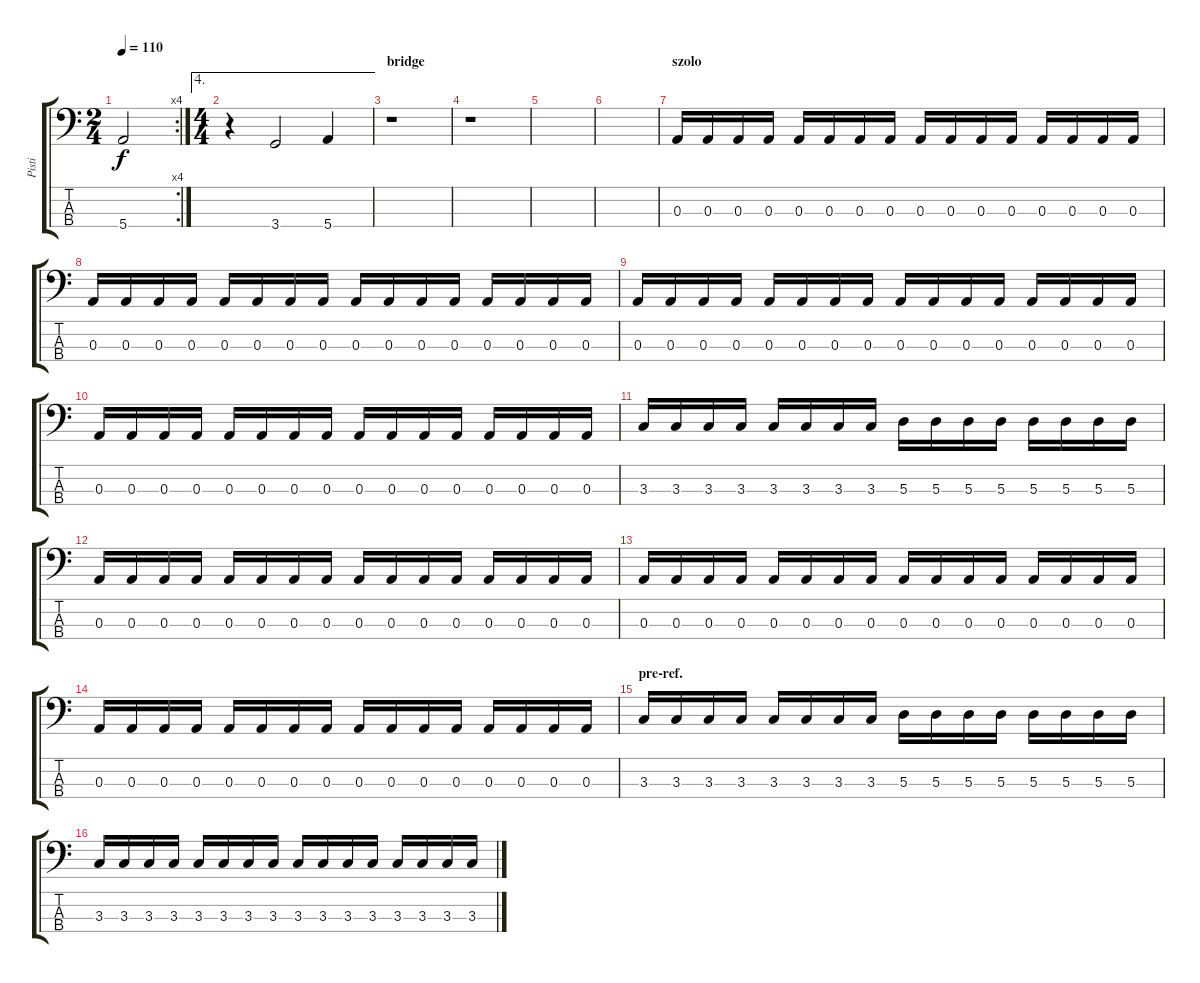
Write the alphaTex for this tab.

\track ("Pisti" "Pisti") {instrument electricbassfinger}
\staff {score tabs}
\tuning (G2 D2 A1 E1) {hide}
\rc 4
\ts (2 4)
\tempo 110
\clef f4
\ks c
5.4.2{dy f} |
\ae 4
\ts (4 4)
r.4 3.4.2 5.4.4 |
\section ("" "bridge")
r.1 |
r.1 |
|
|
\section ("" "szolo")
0.3.16 0.3.16 0.3.16 0.3.16 0.3.16 0.3.16 0.3.16 0.3.16 0.3.16 0.3.16 0.3.16 0.3.16 0.3.16 0.3.16 0.3.16 0.3.16 |
0.3.16 0.3.16 0.3.16 0.3.16 0.3.16 0.3.16 0.3.16 0.3.16 0.3.16 0.3.16 0.3.16 0.3.16 0.3.16 0.3.16 0.3.16 0.3.16 |
0.3.16 0.3.16 0.3.16 0.3.16 0.3.16 0.3.16 0.3.16 0.3.16 0.3.16 0.3.16 0.3.16 0.3.16 0.3.16 0.3.16 0.3.16 0.3.16 |
0.3.16 0.3.16 0.3.16 0.3.16 0.3.16 0.3.16 0.3.16 0.3.16 0.3.16 0.3.16 0.3.16 0.3.16 0.3.16 0.3.16 0.3.16 0.3.16 |
3.3.16 3.3.16 3.3.16 3.3.16 3.3.16 3.3.16 3.3.16 3.3.16 5.3.16 5.3.16 5.3.16 5.3.16 5.3.16 5.3.16 5.3.16 5.3.16 |
0.3.16 0.3.16 0.3.16 0.3.16 0.3.16 0.3.16 0.3.16 0.3.16 0.3.16 0.3.16 0.3.16 0.3.16 0.3.16 0.3.16 0.3.16 0.3.16 |
0.3.16 0.3.16 0.3.16 0.3.16 0.3.16 0.3.16 0.3.16 0.3.16 0.3.16 0.3.16 0.3.16 0.3.16 0.3.16 0.3.16 0.3.16 0.3.16 |
0.3.16 0.3.16 0.3.16 0.3.16 0.3.16 0.3.16 0.3.16 0.3.16 0.3.16 0.3.16 0.3.16 0.3.16 0.3.16 0.3.16 0.3.16 0.3.16 |
\section ("" "pre-ref.")
3.3.16 3.3.16 3.3.16 3.3.16 3.3.16 3.3.16 3.3.16 3.3.16 5.3.16 5.3.16 5.3.16 5.3.16 5.3.16 5.3.16 5.3.16 5.3.16 |
3.3.16 3.3.16 3.3.16 3.3.16 3.3.16 3.3.16 3.3.16 3.3.16 3.3.16 3.3.16 3.3.16 3.3.16 3.3.16 3.3.16 3.3.16 3.3.16
